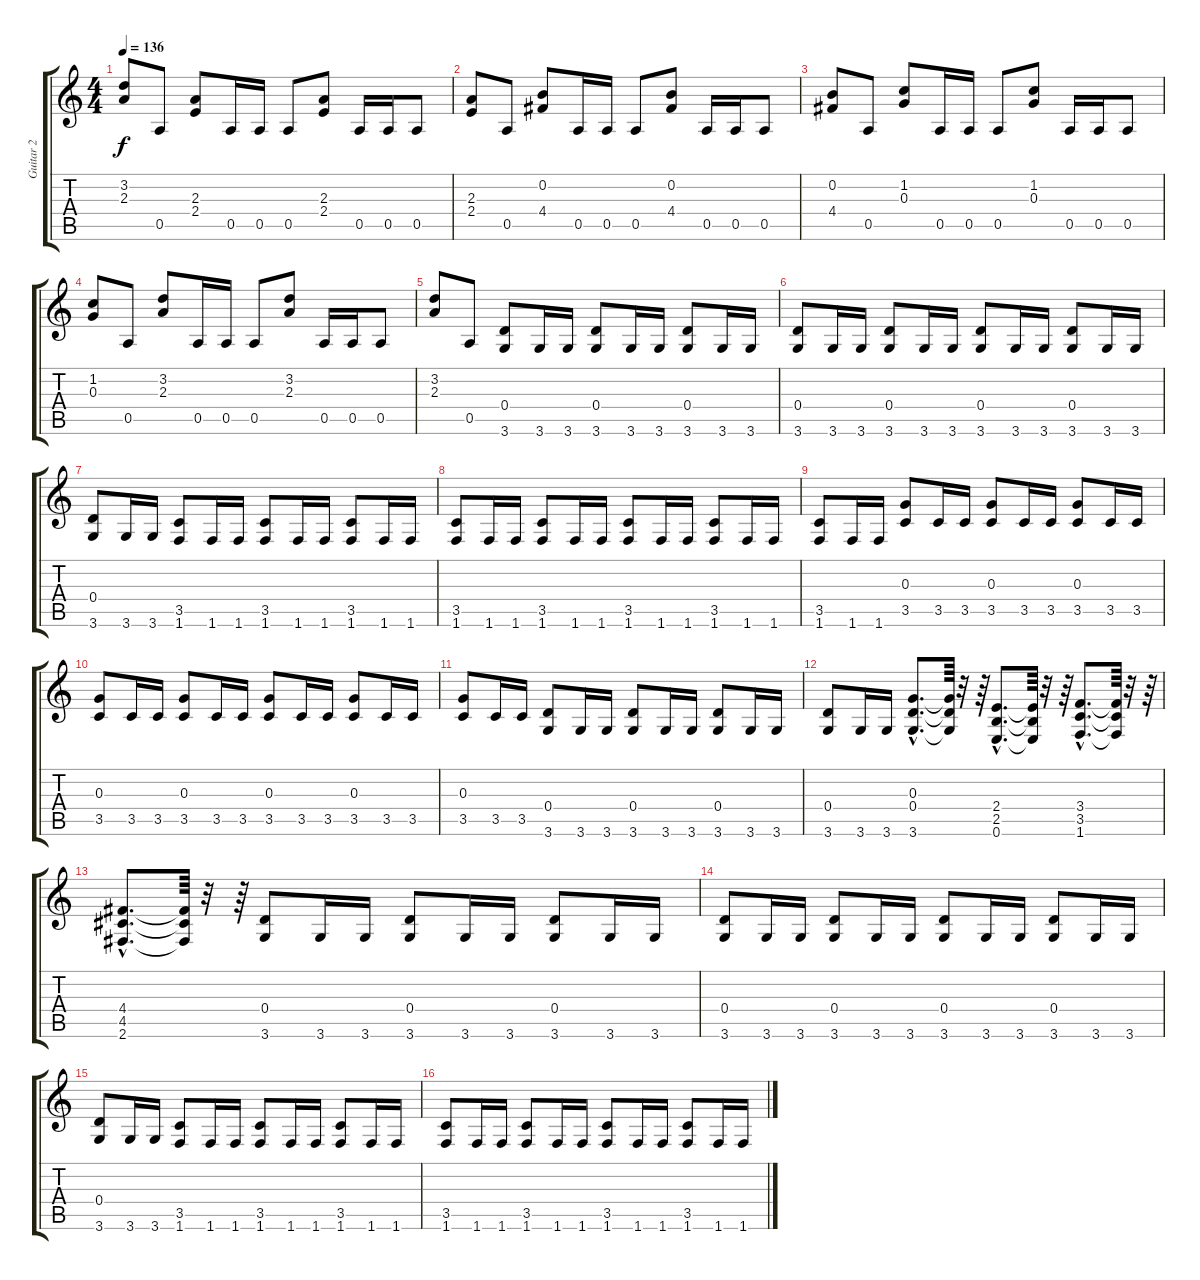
\track ("Guitar 2" "Guitar 2") {instrument distortionguitar}
\staff {score tabs}
\tuning (E4 B3 G3 D3 A2 E2) {hide}
\ts (4 4)
\tempo 136
\clef g2
\ks c
(3.2 2.3).8{dy f} 0.5.8 (2.3 2.4).8 0.5.16 0.5.16 0.5.8 (2.3 2.4).8 0.5.16 0.5.16 0.5.8 |
(2.3 2.4).8 0.5.8 (0.2 4.4).8 0.5.16 0.5.16 0.5.8 (0.2 4.4).8 0.5.16 0.5.16 0.5.8 |
(0.2 4.4).8 0.5.8 (1.2 0.3).8 0.5.16 0.5.16 0.5.8 (1.2 0.3).8 0.5.16 0.5.16 0.5.8 |
(1.2 0.3).8 0.5.8 (3.2 2.3).8 0.5.16 0.5.16 0.5.8 (3.2 2.3).8 0.5.16 0.5.16 0.5.8 |
(3.2 2.3).8 0.5.8 (0.4 3.6).8 3.6.16 3.6.16 (0.4 3.6).8 3.6.16 3.6.16 (0.4 3.6).8 3.6.16 3.6.16 |
(0.4 3.6).8 3.6.16 3.6.16 (0.4 3.6).8 3.6.16 3.6.16 (0.4 3.6).8 3.6.16 3.6.16 (0.4 3.6).8 3.6.16 3.6.16 |
(0.4 3.6).8 3.6.16 3.6.16 (3.5 1.6).8 1.6.16 1.6.16 (3.5 1.6).8 1.6.16 1.6.16 (3.5 1.6).8 1.6.16 1.6.16 |
(3.5 1.6).8 1.6.16 1.6.16 (3.5 1.6).8 1.6.16 1.6.16 (3.5 1.6).8 1.6.16 1.6.16 (3.5 1.6).8 1.6.16 1.6.16 |
(3.5 1.6).8 1.6.16 1.6.16 (0.3 3.5).8 3.5.16 3.5.16 (0.3 3.5).8 3.5.16 3.5.16 (0.3 3.5).8 3.5.16 3.5.16 |
(0.3 3.5).8 3.5.16 3.5.16 (0.3 3.5).8 3.5.16 3.5.16 (0.3 3.5).8 3.5.16 3.5.16 (0.3 3.5).8 3.5.16 3.5.16 |
(0.3 3.5).8 3.5.16 3.5.16 (0.4 3.6).8 3.6.16 3.6.16 (0.4 3.6).8 3.6.16 3.6.16 (0.4 3.6).8 3.6.16 3.6.16 |
(0.4 3.6).8 3.6.16 3.6.16 (0.3{hac} 0.4{hac} 3.6{hac}).8{d} (0.3{t} 0.4{t} 3.6{t}).64 r.32 r.64 (2.4{hac} 2.5{hac} 0.6{hac}).8{d} (2.4{t} 2.5{t} 0.6{t}).64 r.32 r.64 (3.4{hac} 3.5{hac} 1.6{hac}).8{d} (3.4{t} 3.5{t} 1.6{t}).64 r.32 r.64 |
(4.4{hac} 4.5{hac} 2.6{hac}).8{d} (4.4{t} 4.5{t} 2.6{t}).64 r.32 r.64 (0.4 3.6).8 3.6.16 3.6.16 (0.4 3.6).8 3.6.16 3.6.16 (0.4 3.6).8 3.6.16 3.6.16 |
(0.4 3.6).8 3.6.16 3.6.16 (0.4 3.6).8 3.6.16 3.6.16 (0.4 3.6).8 3.6.16 3.6.16 (0.4 3.6).8 3.6.16 3.6.16 |
(0.4 3.6).8 3.6.16 3.6.16 (3.5 1.6).8 1.6.16 1.6.16 (3.5 1.6).8 1.6.16 1.6.16 (3.5 1.6).8 1.6.16 1.6.16 |
(3.5 1.6).8 1.6.16 1.6.16 (3.5 1.6).8 1.6.16 1.6.16 (3.5 1.6).8 1.6.16 1.6.16 (3.5 1.6).8 1.6.16 1.6.16
